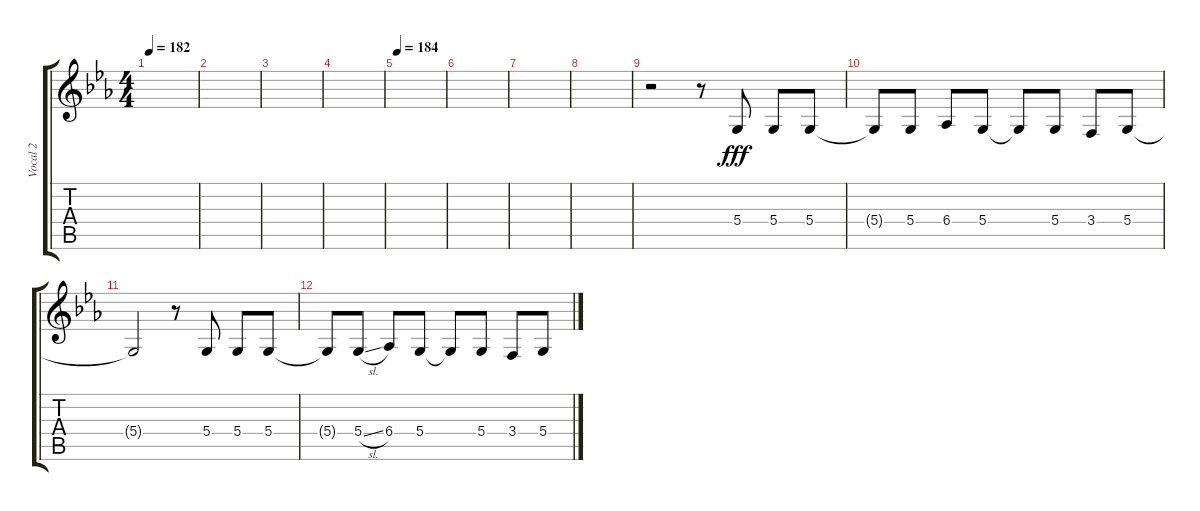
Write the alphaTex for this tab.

\track ("Vocal 2" "Vocal 2") {instrument altosax}
\staff {score tabs}
\tuning (E4 B3 G3 D3 A2 E2) {hide}
\ts (4 4)
\tempo 182
\clef g2
\ks eb
|
|
|
|
\tempo 184
|
|
|
|
r.2 r.8 5.4.8{dy fff} 5.4.8 5.4.8 |
5.4{t}.8 5.4.8 6.4.8 5.4.8 5.4{t}.8 5.4.8 3.4.8 5.4.8 |
5.4{t}.2 r.8 5.4.8 5.4.8 5.4.8 |
5.4{t}.8 5.4{sl}.8 6.4.8 5.4.8 5.4{t}.8 5.4.8 3.4.8 5.4.8
